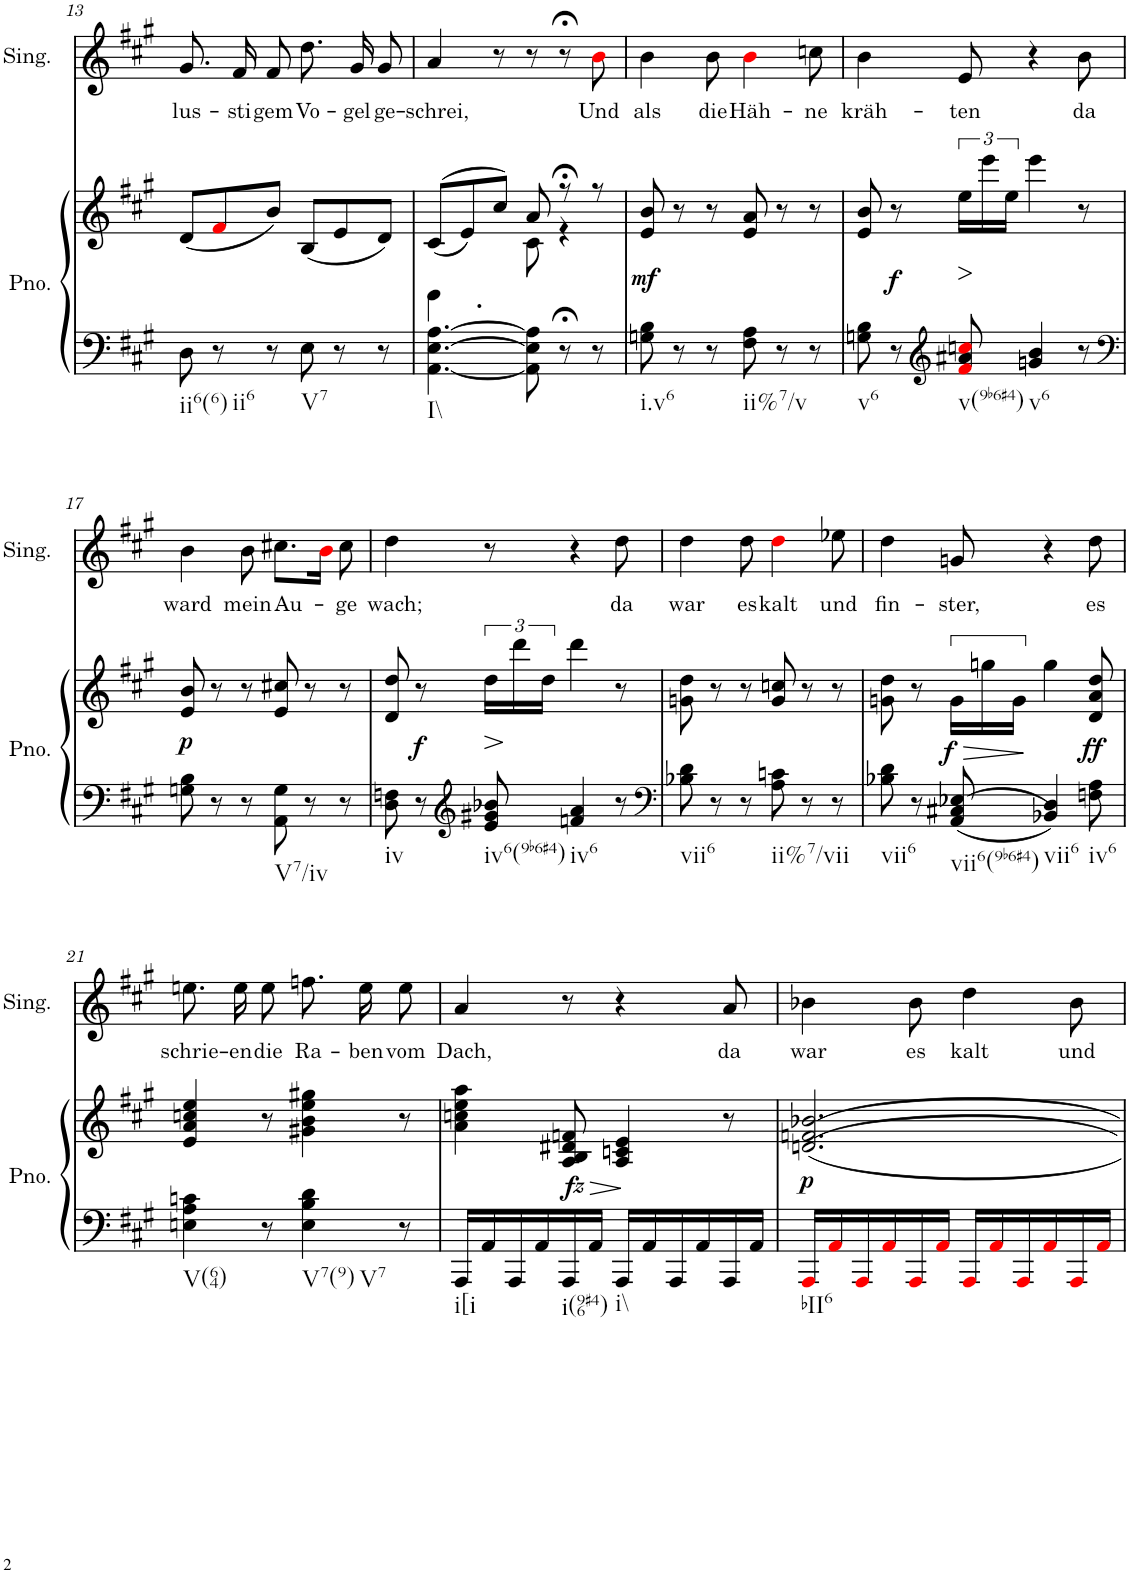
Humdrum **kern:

**kern	**kern	**dynam	**kern	**text
*part2	*part2	*part2	*part1	*part1
*staff3	*staff2	*staff2/3	*staff1	*staff1
*I"Pianoforte	*	*	*I"Singstimme	*
*I'Pno.	*	*	*I'Sing.	*
!!LO:PB:g=z
*clefF4	*clefG2	*	*clefG2	*
*k[f#c#g#]	*k[f#c#g#]	*	*k[f#c#g#]	*
*M6/8	*M6/8	*	*M6/8	*
=13	=13	=13	=13	=13
!LO:TX:b:t=ii6(6)	!	!	!	!
!	!	!	!	!LO:LY:b
8D\	(8d/L	.	8.g#/	lus-
!LO:TX:b:t=ii6	!	!	!	!
8r	8f#i/	.	.	.
!	!	!	!	!LO:LY:b
.	.	.	16f#/	-sti-
!	!	!	!	!LO:LY:b
8r	8b/J)	.	8f#/	-gem
!LO:TX:b:t=V7	!	!	!	!
!	!	!	!	!LO:LY:b
8E\	(8B/L	.	8.dd\	Vo-
8r	8e/	.	.	.
!	!	!	!	!LO:LY:b
.	.	.	16g#/	-gel
!	!	!	!	!LO:LY:b
8r	8d/J)	.	8g#/	ge-
=14	=14	=14	=14	=14
*	*^	*	*	*
!LO:TX:b:t=I\\	!	!	!	!	!
!	!	!	!	!	!LO:LY:b
[4.AA\ [4.E\ [4.A\	(<(8c#/L	4.c#\	.	4a/	schrei,
.	8e/)	.	.	.	.
.	8cc#/J)	.	.	8r	.
8AA\] 8E\] 8A\]	8a/	8c#\	.	8r	.
8r;<	8r;<	4r	.	8r;<	.
!	!	!	!	!	!LO:LY:b
8r	8r	.	.	8bi\	Und
*	*v	*v	*	*	*
=15	=15	=15	=15	=15
!LO:TX:b:t=i.v6	!	!	!	!
!	!	!LO:DY:b	!	!LO:LY:b
8Gn\ 8B\	8e/ 8b/	mf	4b\	als
8r	8r	.	.	.
!	!	!	!	!LO:LY:b
8r	8r	.	8b\	die
!LO:TX:b:t=ii%7/v	!	!	!	!
!	!	!	!	!LO:LY:b
8F#\ 8A\	8e/ 8a/	.	4bi\	Häh-
8r	8r	.	.	.
!	!	!	!	!LO:LY:b
8r	8r	.	8ccn\	-ne
=16	=16	=16	=16	=16
!LO:TX:b:t=v6	!	!	!	!
!	!	!	!	!LO:LY:b
8Gn\ 8B\	8e/ 8b/	.	4b\	kräh-
!	!	!LO:DY:b	!	!
8r	8r	f	.	.
*clefG2	*	*	*	*
!LO:TX:b:t=v(9b6#4)	!	!	!	!
!	!	!LO:HP:b	!	!LO:LY:b
8f#i/ 8a#X/ 8ccni/	24ee\LL	>	8e/	-ten
.	24eee\	]	.	.
.	24ee\JJ	.	.	.
!LO:TX:b:t=v6	!	!	!	!
4gn/ 4b/	4eee\	.	4r	.
!	!	!	!	!LO:LY:b
8r	8r	.	8b\	da
!!LO:LB:g=z
=17	=17	=17	=17	=17
*clefF4	*	*	*	*
!	!	!LO:DY:b	!	!LO:LY:b
8Gn\ 8B\	8e/ 8b/	p	4b\	ward
8r	8r	.	.	.
!	!	!	!	!LO:LY:b
8r	8r	.	8b\	mein
!LO:TX:b:t=V7/iv	!	!	!	!
!	!	!	!	!LO:LY:b
8AA\ 8G\	8e/ 8cc#X/	.	8.cc#X\L	Au-
8r	8r	.	.	.
.	.	.	16bi\Jk	.
!	!	!	!	!LO:LY:b
8r	8r	.	8cc#\	-ge
=18	=18	=18	=18	=18
!LO:TX:b:t=iv	!	!	!	!
!	!	!	!	!LO:LY:b
8D\ 8Fn\	8d/ 8dd/	.	4dd\	wach;
!	!	!LO:DY:b	!	!
8r	8r	f	.	.
*clefG2	*	*	*	*
!LO:TX:b:t=iv6(9b6#4)	!	!	!	!
!	!	!LO:HP:b	!	!
8e/ 8g#X/ 8b-X/	24dd\LL	>	8r	.
.	24ddd\	]	.	.
.	24dd\JJ	.	.	.
!LO:TX:b:t=iv6	!	!	!	!
4fn/ 4a/	4ddd\	.	4r	.
!	!	!	!	!LO:LY:b
8r	8r	.	8dd\	da
=19	=19	=19	=19	=19
*clefF4	*	*	*	*
!LO:TX:b:t=vii6	!	!	!	!
!	!	!	!	!LO:LY:b
8B-X\ 8d\	8gn\ 8dd\	.	4dd\	war
8r	8r	.	.	.
!	!	!	!	!LO:LY:b
8r	8r	.	8dd\	es
!LO:TX:b:t=ii%7/vii	!	!	!	!
!	!	!	!	!LO:LY:b
8A\ 8cn\	8g/ 8ccn/	.	4ddi\	kalt
8r	8r	.	.	.
!	!	!	!	!LO:LY:b
8r	8r	.	8ee-X\	und
=20	=20	=20	=20	=20
!LO:TX:b:t=vii6	!	!	!	!
!	!	!	!	!LO:LY:b
8B-X\ 8d\	8gn\ 8dd\	.	4dd\	fin-
8r	8r	.	.	.
*	*Xtuplet	*	*	*
!LO:TX:b:t=vii6(9b6#4)	!	!	!	!
!	!	!LO:HP:b	!	!LO:LY:b
!	!	!LO:DY:n=1:b	!	!
8AA/ 8C#X/ 8E-X/	24g\LL	> f	8gn/	-ster,
.	24ggn\	]	.	.
.	24g\JJ	.	.	.
!LO:TX:b:t=vii6	!	!	!	!
4BB-X/ 4D/	4gg\	.	4r	.
!LO:TX:b:t=iv6	!	!	!	!
!	!	!LO:DY:n=2:b	!	!LO:LY:b
8Fn\ 8A\	8d/ 8a/ 8dd/	ff	8dd\	es
!!LO:LB:g=z
=21	=21	=21	=21	=21
!LO:TX:b:t=V(64)	!	!	!	!
!	!	!	!	!LO:LY:b
4En\ 4A\ 4cn\	4e/ 4a/ 4ccn/ 4ee/	.	8.een\	schrie-
!	!	!	!	!LO:LY:b
.	.	.	16ee\	-en
!	!	!	!	!LO:LY:b
8r	8r	.	8ee\	die
!LO:TX:b:t=V7(9)	!	!	!	!
!LO:TX:b:t=V7	!	!	!	!
!	!	!	!	!LO:LY:b
4E\ 4B\ 4d\	4g#X\ 4b\ 4ee\ 4gg#X\	.	8.ffn\	Ra-
!	!	!	!	!LO:LY:b
.	.	.	16ee\	-ben
!	!	!	!	!LO:LY:b
8r	8r	.	8ee\	vom
=22	=22	=22	=22	=22
!LO:TX:b:t=i[i	!	!	!	!
!	!	!	!	!LO:LY:b
16AAA/LL	4a\ 4ccn\ 4ee\ 4aa\	.	4a/	Dach,
16AA/	.	.	.	.
16AAA/	.	.	.	.
16AA/	.	.	.	.
!LO:TX:b:t=i(96#4)	!	!	!	!
!	!	!LO:HP:b	!	!
!	!	!LO:DY:n=1:b	!	!
16AAA/	8A/ 8B/ 8d#X/ 8fn/	> fz	8r	.
16AA/JJ	.	.	.	.
!LO:TX:b:t=i\\	!	!	!	!
16AAA/LL	4A/ 4cn/ 4e/	]	4r	.
16AA/	.	.	.	.
16AAA/	.	.	.	.
16AA/	.	.	.	.
!	!	!	!	!LO:LY:b
16AAA/	8r	.	8a/	da
16AA/JJ	.	.	.	.
=23	=23	=23	=23	=23
!LO:TX:b:t=bII6	!	!	!	!
!	!	!LO:DY:b	!	!LO:LY:b
16AAAi/LL	2.dn/ 2.fn/ 2.b-X/	p	4b-X\	war
16AAi/	.	.	.	.
16AAAi/	.	.	.	.
16AAi/	.	.	.	.
!	!	!	!	!LO:LY:b
16AAAi/	.	.	8b-\	es
16AAi/JJ	.	.	.	.
!	!	!	!	!LO:LY:b
16AAAi/LL	.	.	4dd\	kalt
16AAi/	.	.	.	.
16AAAi/	.	.	.	.
16AAi/	.	.	.	.
!	!	!	!	!LO:LY:b
16AAAi/	.	.	8b-\	und
16AAi/JJ	.	.	.	.
=	=	=	=	=
*-	*-	*-	*-	*-
